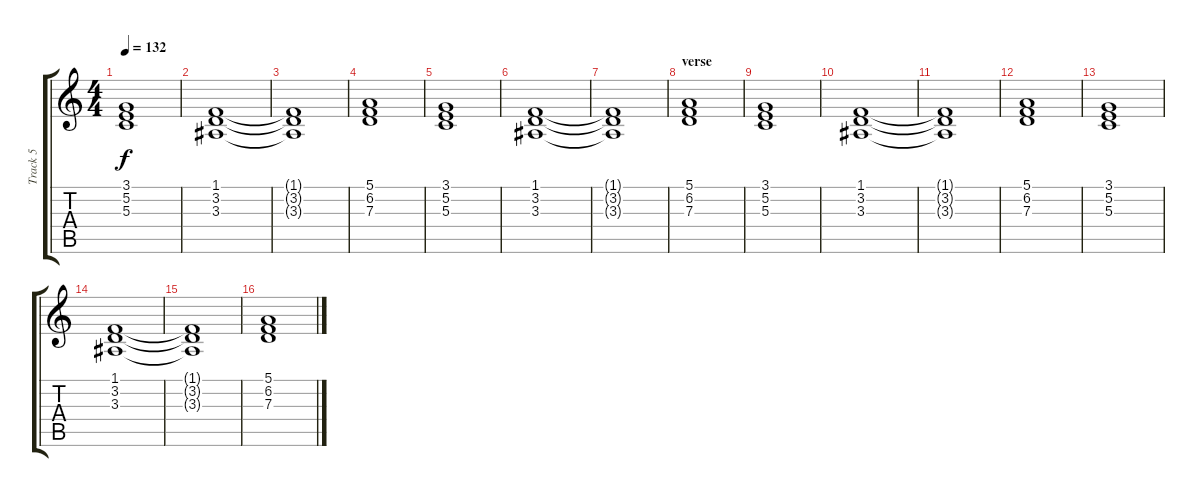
\track ("Track 5" "Track 5") {instrument pizzicatostrings}
\staff {score tabs}
\tuning (E4 B3 G3 D3 A2 E2) {hide}
\ts (4 4)
\tempo 132
\clef g2
\ks c
(3.1 5.2 5.3).1{dy f} |
(1.1 3.2 3.3).1 |
(1.1{t} 3.2{t} 3.3{t}).1 |
(5.1 6.2 7.3).1 |
(3.1 5.2 5.3).1 |
(1.1 3.2 3.3).1 |
(1.1{t} 3.2{t} 3.3{t}).1 |
\section ("" "verse")
(5.1 6.2 7.3).1 |
(3.1 5.2 5.3).1 |
(1.1 3.2 3.3).1 |
(1.1{t} 3.2{t} 3.3{t}).1 |
(5.1 6.2 7.3).1 |
(3.1 5.2 5.3).1 |
(1.1 3.2 3.3).1 |
(1.1{t} 3.2{t} 3.3{t}).1 |
(5.1 6.2 7.3).1
